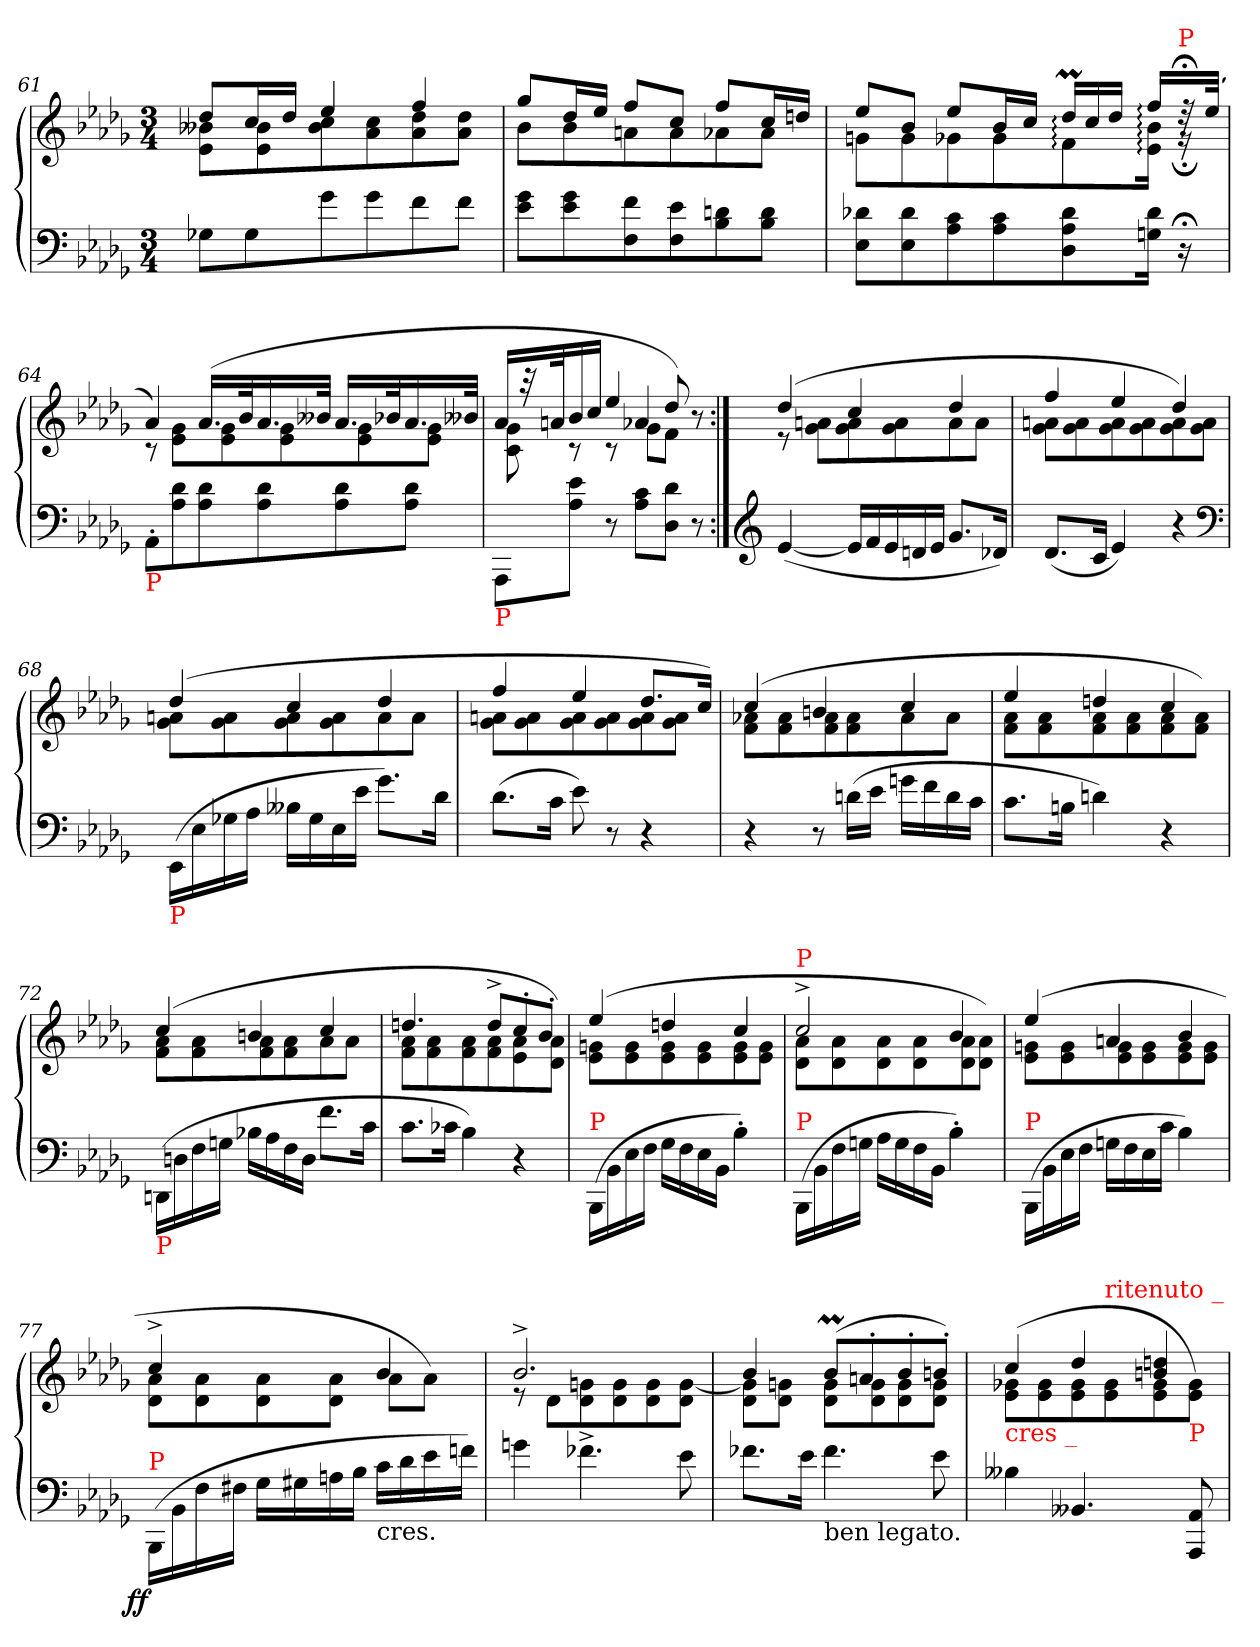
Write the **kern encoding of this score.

**kern	**kern	**dynam
*part1	*part1	*part1
*staff2	*staff1	*staff1/2
*clefF4	*clefG2	*
*k[b-e-a-d-g-]	*k[b-e-a-d-g-]	*
*M3/4	*M3/4	*
=61	=61	=61
*	*^	*
8G-XL	8dd-L	8b--X 8e-L	.
8G-	16ccL	8b-- 8e-	.
.	16dd-JJ	.	.
8g-	4ee-	8cc 8b--	.
8g-	.	8cc 8a-	.
8f	4ff	8dd- 8a-	.
8fJ	.	8dd- 8a-J	.
=62	=62	=62	=62
8g- 8e-L	8gg-L	8b-L	.
8g- 8e-	16dd-L	8b-	.
.	16ee-JJ	.	.
8f 8F	8ffL	8an	.
8e- 8F	8ccJ	8a	.
8dn 8B-	8ffL	8a-X	.
8d 8B-J	16ccL	8a-J	.
.	16ddnJJ	.	.
=63	=63	=63	=63
8d-X 8E-L	8ee-L	8gnL	.
8d- 8E-	8b-J	8g	.
8c 8A-	8ee-L	8g-X	.
8c 8A-	16b-L	8g-	.
.	16ccJJ	.	.
*	*Xtuplet	*	*
8d- 8A- 8D-	24dd-:MLL	8f:	.
.	24cc	.	.
.	24dd-JJ	.	.
16d- 16GnJk	16ff:LL	16b-: 16e-:Jk	.
!	!LO:TX:a:color=red:t=P	!	!
16r;<	32r;<dd	16r;	.
.	(>32ee-JJk	.	.
=64	=64	=64	=64
!LO:TX:b:color=red:t=P	!	!	!
8AA-'L	4a-)	8rc	.
8d- 8A-	.	8g- 8e-L	.
8d- 8A-	(>16.a-LL	8g- 8e-	.
.	32b-k	.	.
8d- 8A-	16.a-	8g- 8e-	.
.	32b--XJJk	.	.
8d- 8A-	16.a-LL	8g- 8e-	.
.	32b-Xk	.	.
8d- 8A-J	16.a-	8g- 8e-J	.
.	32b--XJJk	.	.
=65	=65	=65	=65
!LO:TX:b:color=red:t=P	!	!	!
8AAA-\L	16a-LL	8g-\ 8c\	.
.	32r	.	.
.	32ank	.	.
8e- 8A-J	16b-	8rc	.
.	16ccJJ	.	.
!	!LO:N:vis=4	!	!
8r	8ee-	8rc	.
!	!LO:N:vis=4	!	!
8c 8A-L	8a-X	8g-\L	.
8d- 8D-J	8dd-)	8f\J	.
8r	8r	8ryy	.
=66:|!	=66:|!	=66:|!	=66:|!
*clefG2	*	*	*
(<[4e-	(>4dd-	8re	.
.	.	8an 8g-L	.
*Xtuplet	*	*	*
20e-LL]	4cc	8a 8g-	.
20f	.	.	.
20e-	.	.	.
.	.	8a 8g-	.
20dn	.	.	.
20e-JJ	.	.	.
8.g-L	4dd-	8a	.
.	.	8aJ	.
16d-XJk)	.	.	.
=67	=67	=67	=67
(<8.d-L	4ff	8an 8g-L	.
.	.	8a 8g-	.
16cJk	.	.	.
4e-)	4ee-	8a 8g-	.
.	.	8a 8g-	.
4r	4dd-)	8a 8g-	.
.	.	8a 8g-J	.
*clefF4	*	*	*
=68	=68	=68	=68
!LO:TX:b:color=red:t=P	!	!	!
(>16EE-\LL	(>4dd-	8an 8g-L	.
16E-\	.	.	.
16G-X\	.	8a 8g-	.
16A-\JJ	.	.	.
16B--XLL	4cc	8a 8g-	.
16G-	.	.	.
16E-	.	8a 8g-	.
16e-JJ	.	.	.
8.g-L)	4dd-	8a	.
.	.	8aJ	.
16d-Jk	.	.	.
=69	=69	=69	=69
(>8.d-L	4ff	8an 8g-L	.
.	.	8a 8g-	.
16cJk	.	.	.
8e-)	4ee-	8a 8g-	.
8r	.	8a 8g-	.
4r	8.dd-L	8a 8g-	.
.	.	8a 8g-J	.
.	16ccJk)	.	.
=70	=70	=70	=70
4r	(>4cc	8a-X 8fL	.
.	.	8a- 8f	.
8r	4bn	8a- 8f	.
(>16dnLL	.	8a- 8f	.
16e-JJ	.	.	.
16gnLL	4cc	8a-	.
16f	.	.	.
16d	.	8a-J	.
16cJJ	.	.	.
=71	=71	=71	=71
8.cL	4ee-	8a- 8fL	.
.	.	8a- 8f	.
16BnJk	.	.	.
4dn)	4ddn	8a- 8f	.
.	.	8a- 8f	.
4r	4cc	8a- 8f	.
.	.	8a- 8fJ)	.
=72	=72	=72	=72
!LO:TX:b:color=red:t=P	!	!	!
(>16DDn\LL	(>4cc	8a- 8fL	.
16Dn	.	.	.
16F	.	8a- 8f	.
16GnJJ	.	.	.
16B-XLL	4bn	8a- 8f	.
16A-	.	.	.
16F	.	8a- 8f	.
16DJJ	.	.	.
8.fL	4cc	8a-	.
.	.	8a-J	.
16cJk	.	.	.
=73	=73	=73	=73
8.cL	4.ddn	8a- 8fL	.
.	.	8a- 8f	.
16c-XJk	.	.	.
4B-)	.	8a- 8f	.
.	8dd^>L	8a- 8f	.
4r	8cc'>	8a- 8e-	.
.	8b-'>J	8a- 8d-J)	.
=74	=74	=74	=74
!LO:TX:a:color=red:t=P	!	!	!
(>16BBB-\LL	(>4ee-	8gn 8e-L	.
16BB-	.	.	.
16E-	.	8g 8e-	.
16FJJ	.	.	.
16G-LL	4ddn	8g 8e-	.
16F	.	.	.
16E-	.	8g 8e-	.
16BB-JJ	.	.	.
4B-')	4cc	8g 8e-	.
.	.	8g 8e-J	.
=75	=75	=75	=75
!	!LO:TX:a:color=red:t=P	!	!
!LO:TX:a:color=red:t=P	!	!	!
(>16BBB-\LL	2cc^>	8a- 8d-L	.
16BB-	.	.	.
16F	.	8a- 8d-	.
16GnJJ	.	.	.
16A-LL	.	8a- 8d-	.
16G	.	.	.
16F	.	8a- 8d-	.
16BB-JJ	.	.	.
4B-')	4b-	8a- 8d-	.
.	.	8a- 8d-J)	.
=76	=76	=76	=76
!LO:TX:a:color=red:t=P	!	!	!
(>16BBB-\LL	(>4ee-	8gn 8e-L	.
16BB-	.	.	.
16E-	.	8g 8e-	.
16FJJ	.	.	.
16GnLL	4an	8g 8e-	.
16F	.	.	.
16E-	.	8g 8e-	.
16cJJ	.	.	.
4B-)	4b-	8g 8e-	.
.	.	8g 8e-J	.
=77	=77	=77	=77
!LO:TX:a:color=red:t=P	!	!	!
!	!	!	!LO:DY:b=2:rj
(>16BBB-\LL	4cc^>	8a- 8d-L	f f
16BB-	.	.	.
16F	.	8a- 8d-	.
16F#XJJ	.	.	.
16G-LL	4ryy	8a- 8d-	.
16G#X	.	.	.
16An	.	8a- 8d-J	.
16B-JJ	.	.	.
!LO:TX:b:t=cres.	!	!	!
16cLL	4b-	8a-L	.
16d-	.	.	.
16e-	.	8a-J)	.
16fnJJ)	.	.	.
=78	=78	=78	=78
4gn	2.b-^	8re	.
.	.	8d-L	.
4.f-X^<	.	8gn 8d-	.
.	.	8g 8d-	.
.	.	8g 8d-	.
8e-	.	[8g 8d-J	.
=79	=79	=79	=79
8.f-XL	4b-	8gn] 8d-L	.
.	.	8g 8d-J	.
16e-Jk	.	.	.
!LO:TX:b:t=ben legato.	!	!	!
4.f-	(>8b-ML	8g 8d-L	.
.	8an'>	8g 8d-	.
.	8b-'>	8g 8d-	.
8e-	8bn'>J)	8g 8d-J	.
=80	=80	=80	=80
!	!LO:TX:b:color=red:t=cres _	!	!
4B--X	(>4cc	8g-X 8e-L	.
.	.	8g- 8e-	.
4.BB--X	4dd-	8g- 8e-	.
!	!	!LO:TX:a:color=red:t=ritenuto _	!
.	.	8g- 8e-	.
.	4ddn 4bn	8g- 8e-	.
!	!	!LO:TX:b:color=red:t=P	!
8AA- 8AAA-	.	8g- 8e-J)	.
*	*v	*v	*
=	=	=
*-	*-	*-
